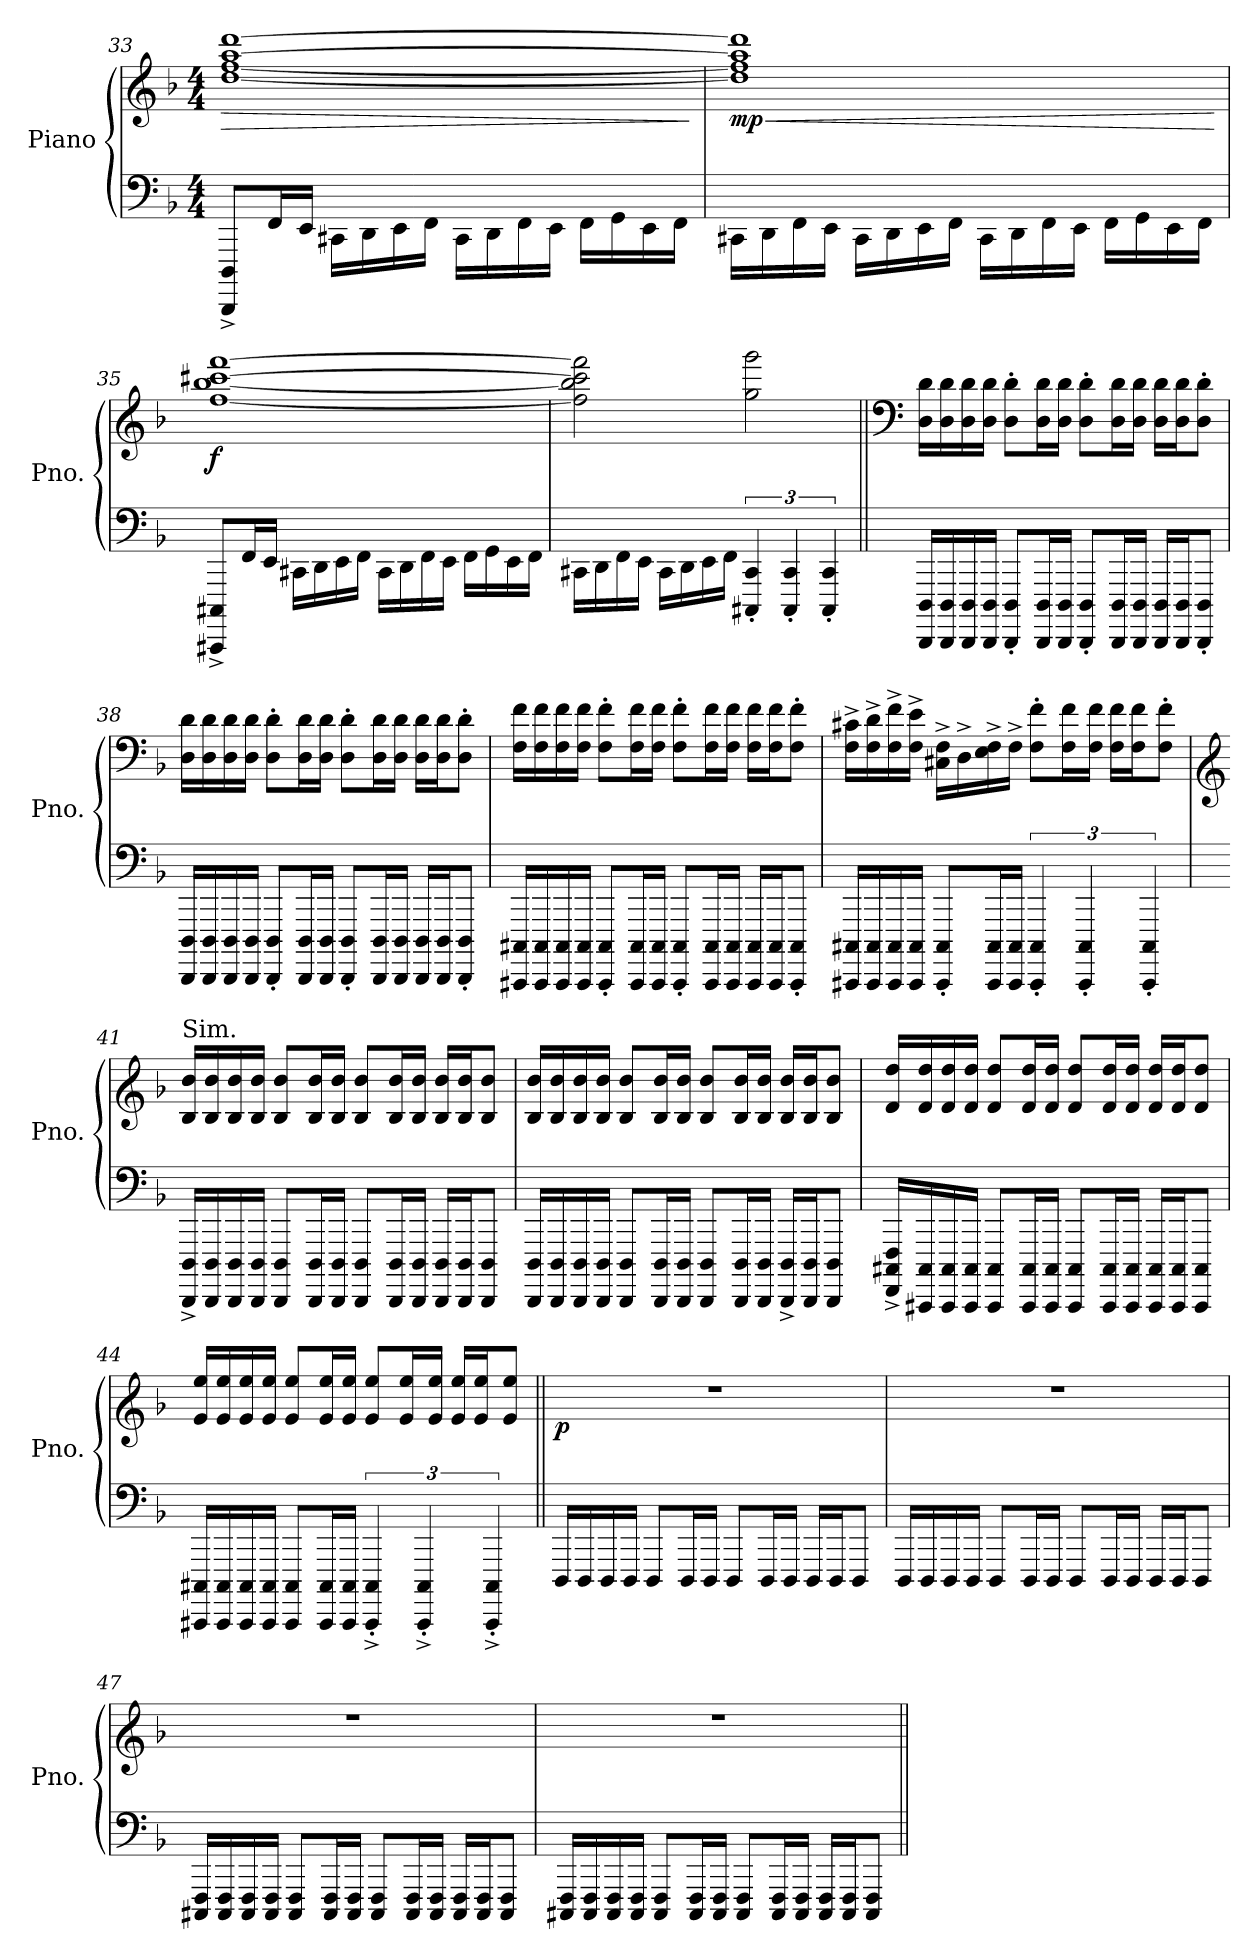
**kern	**kern	**dynam
*part1	*part1	*part1
*staff2	*staff1	*staff1/2
*I"Piano	*	*
*I'Pno.	*	*
!!LO:LB:g=z
*clefF4	*clefG2	*
*k[b-]	*k[b-]	*
*M4/4	*M4/4	*
*8va	*	*
=33	=33	=33
!	!	!LO:HP:b
8DDD/^ 8DD/^L	[1dd [1ff [1aa [1ddd	>
16F/L	.	.
16E/JJ	.	.
16C#X\LL	.	.
16D\	.	.
16E\	.	.
16F\JJ	.	.
16C#\LL	.	.
16D\	.	.
16F\	.	.
16E\JJ	.	.
16F\LL	.	.
16G\	.	.
16E\	.	.
16F\JJ	.	.
.	.	]
=34	=34	=34
!	!	!LO:HP:b
!	!	!LO:DY:n=1:b
16C#X\LL	1dd] 1ff] 1aa] 1ddd]	< mp
16D\	.	.
16F\	.	.
16E\JJ	.	.
16C#\LL	.	.
16D\	.	.
16E\	.	.
16F\JJ	.	.
16C#\LL	.	.
16D\	.	.
16F\	.	.
16E\JJ	.	.
16F\LL	.	.
16G\	.	.
16E\	.	.
16F\JJ	.	.
.	.	[
!!LO:PB:g=z
=35	=35	=35
!	!	!LO:DY:b
8CCC#X/^ 8CC#X/^L	[1ff [1bb- [1ccc#X [1fff	f
16F/L	.	.
16E/JJ	.	.
16C#X\LL	.	.
16D\	.	.
16E\	.	.
16F\JJ	.	.
16C#\LL	.	.
16D\	.	.
16F\	.	.
16E\JJ	.	.
16F\LL	.	.
16G\	.	.
16E\	.	.
16F\JJ	.	.
=36	=36	=36
16C#X\LL	2ff\] 2bb-\] 2ccc#\] 2fff\]	.
16D\	.	.
16F\	.	.
16E\JJ	.	.
16C#\LL	.	.
16D\	.	.
16E\	.	.
16F\JJ	.	.
6CC#X/' 6C#/'	2gg\ 2ggg\	.
6CC#/' 6C#/'	.	.
6CC#/' 6C#/'	.	.
!!LO:LB:g=z
=37||	=37||	=37||
*	*clefF4	*
*	*X8va	*
16DDD/ 16DD/LL	16D\ 16d\LL	.
16DDD/ 16DD/	16D\ 16d\	.
16DDD/ 16DD/	16D\ 16d\	.
16DDD/ 16DD/JJ	16D\ 16d\JJ	.
8DDD/' 8DD/'L	8D\' 8d\'L	.
16DDD/ 16DD/L	16D\ 16d\L	.
16DDD/ 16DD/JJ	16D\ 16d\JJ	.
8DDD/' 8DD/'L	8D\' 8d\'L	.
16DDD/ 16DD/L	16D\ 16d\L	.
16DDD/ 16DD/JJ	16D\ 16d\JJ	.
16DDD/ 16DD/LL	16D\ 16d\LL	.
16DDD/ 16DD/J	16D\ 16d\J	.
8DDD/' 8DD/'J	8D\' 8d\'J	.
=38	=38	=38
16DDD/ 16DD/LL	16D\ 16d\LL	.
16DDD/ 16DD/	16D\ 16d\	.
16DDD/ 16DD/	16D\ 16d\	.
16DDD/ 16DD/JJ	16D\ 16d\JJ	.
8DDD/' 8DD/'L	8D\' 8d\'L	.
16DDD/ 16DD/L	16D\ 16d\L	.
16DDD/ 16DD/JJ	16D\ 16d\JJ	.
8DDD/' 8DD/'L	8D\' 8d\'L	.
16DDD/ 16DD/L	16D\ 16d\L	.
16DDD/ 16DD/JJ	16D\ 16d\JJ	.
16DDD/ 16DD/LL	16D\ 16d\LL	.
16DDD/ 16DD/J	16D\ 16d\J	.
8DDD/' 8DD/'J	8D\' 8d\'J	.
!!LO:LB:g=z
=39	=39	=39
16CCC#X/ 16CC#X/LL	16F\ 16f\LL	.
16CCC#/ 16CC#/	16F\ 16f\	.
16CCC#/ 16CC#/	16F\ 16f\	.
16CCC#/ 16CC#/JJ	16F\ 16f\JJ	.
8CCC#/' 8CC#/'L	8F\' 8f\'L	.
16CCC#/ 16CC#/L	16F\ 16f\L	.
16CCC#/ 16CC#/JJ	16F\ 16f\JJ	.
8CCC#/' 8CC#/'L	8F\' 8f\'L	.
16CCC#/ 16CC#/L	16F\ 16f\L	.
16CCC#/ 16CC#/JJ	16F\ 16f\JJ	.
16CCC#/ 16CC#/LL	16F\ 16f\LL	.
16CCC#/ 16CC#/J	16F\ 16f\J	.
8CCC#/' 8CC#/'J	8F\' 8f\'J	.
=40	=40	=40
16CCC#X/ 16CC#X/LL	16F\^ 16c#X\^LL	.
16CCC#/ 16CC#/	16F\^ 16d\^	.
16CCC#/ 16CC#/	16F\^ 16f\^	.
16CCC#/ 16CC#/JJ	16F\^ 16e\^JJ	.
8CCC#/' 8CC#/'L	16C#X\^ 16F\^LL	.
.	16D^\	.
16CCC#/ 16CC#/L	16E\^ 16F\^	.
16CCC#/ 16CC#/JJ	16F^\JJ	.
6CCC#/' 6CC#/'	8F\' 8f\'L	.
.	16F\ 16f\L	.
6CCC#/' 6CC#/'	.	.
.	16F\ 16f\JJ	.
.	16F\ 16f\LL	.
.	16F\ 16f\J	.
6CCC#/' 6CC#/'	.	.
.	8F\' 8f\'J	.
!!LO:LB:g=z
=41	=41	=41
*	*clefG1	*
!	!LO:TX:a:t=Sim.	!
16DDD/^ 16DD/^LL	16d/ 16dd/LL	.
16DDD/ 16DD/	16d/ 16dd/	.
16DDD/ 16DD/	16d/ 16dd/	.
16DDD/ 16DD/JJ	16d/ 16dd/JJ	.
8DDD/ 8DD/L	8d/ 8dd/L	.
16DDD/ 16DD/L	16d/ 16dd/L	.
16DDD/ 16DD/JJ	16d/ 16dd/JJ	.
8DDD/ 8DD/L	8d/ 8dd/L	.
16DDD/ 16DD/L	16d/ 16dd/L	.
16DDD/ 16DD/JJ	16d/ 16dd/JJ	.
16DDD/ 16DD/LL	16d/ 16dd/LL	.
16DDD/ 16DD/J	16d/ 16dd/J	.
8DDD/ 8DD/J	8d/ 8dd/J	.
=42	=42	=42
16DDD/ 16DD/LL	16d/ 16dd/LL	.
16DDD/ 16DD/	16d/ 16dd/	.
16DDD/ 16DD/	16d/ 16dd/	.
16DDD/ 16DD/JJ	16d/ 16dd/JJ	.
8DDD/ 8DD/L	8d/ 8dd/L	.
16DDD/ 16DD/L	16d/ 16dd/L	.
16DDD/ 16DD/JJ	16d/ 16dd/JJ	.
8DDD/ 8DD/L	8d/ 8dd/L	.
16DDD/ 16DD/L	16d/ 16dd/L	.
16DDD/ 16DD/JJ	16d/ 16dd/JJ	.
16DDD/^ 16DD/^LL	16d/ 16dd/LL	.
16DDD/ 16DD/J	16d/ 16dd/J	.
8DDD/ 8DD/J	8d/ 8dd/J	.
!!LO:LB:g=z
=43	=43	=43
16FFF/^ 16CC#X/^ 16FF/^LL	16f/ 16ff/LL	.
16CCC#X/ 16CC#/	16f/ 16ff/	.
16CCC#/ 16CC#/	16f/ 16ff/	.
16CCC#/ 16CC#/JJ	16f/ 16ff/JJ	.
8CCC#/ 8CC#/L	8f/ 8ff/L	.
16CCC#/ 16CC#/L	16f/ 16ff/L	.
16CCC#/ 16CC#/JJ	16f/ 16ff/JJ	.
8CCC#/ 8CC#/L	8f/ 8ff/L	.
16CCC#/ 16CC#/L	16f/ 16ff/L	.
16CCC#/ 16CC#/JJ	16f/ 16ff/JJ	.
16CCC#/ 16CC#/LL	16f/ 16ff/LL	.
16CCC#/ 16CC#/J	16f/ 16ff/J	.
8CCC#/ 8CC#/J	8f/ 8ff/J	.
=44	=44	=44
16CCC#X/ 16CC#X/LL	16g/ 16gg/LL	.
16CCC#/ 16CC#/	16g/ 16gg/	.
16CCC#/ 16CC#/	16g/ 16gg/	.
16CCC#/ 16CC#/JJ	16g/ 16gg/JJ	.
8CCC#/ 8CC#/L	8g/ 8gg/L	.
16CCC#/ 16CC#/L	16g/ 16gg/L	.
16CCC#/ 16CC#/JJ	16g/ 16gg/JJ	.
6CCC#/'^ 6CC#/'^	8g/ 8gg/L	.
.	16g/ 16gg/L	.
6CCC#/'^ 6CC#/'^	.	.
.	16g/ 16gg/JJ	.
.	16g/ 16gg/LL	.
.	16g/ 16gg/J	.
6CCC#/'^ 6CC#/'^	.	.
.	8g/ 8gg/J	.
!!LO:PB:g=z
=45||	=45||	=45||
!	!	!LO:DY:b
16DD/LL	1r	p
16DD/	.	.
16DD/	.	.
16DD/JJ	.	.
8DD/L	.	.
16DD/L	.	.
16DD/JJ	.	.
8DD/L	.	.
16DD/L	.	.
16DD/JJ	.	.
16DD/LL	.	.
16DD/J	.	.
8DD/J	.	.
=46	=46	=46
16DD/LL	1r	.
16DD/	.	.
16DD/	.	.
16DD/JJ	.	.
8DD/L	.	.
16DD/L	.	.
16DD/JJ	.	.
8DD/L	.	.
16DD/L	.	.
16DD/JJ	.	.
16DD/LL	.	.
16DD/J	.	.
8DD/J	.	.
!!LO:LB:g=z
=47	=47	=47
16CC#X/ 16FF/LL	1r	.
16CC#/ 16FF/	.	.
16CC#/ 16FF/	.	.
16CC#/ 16FF/JJ	.	.
8CC#/ 8FF/L	.	.
16CC#/ 16FF/L	.	.
16CC#/ 16FF/JJ	.	.
8CC#/ 8FF/L	.	.
16CC#/ 16FF/L	.	.
16CC#/ 16FF/JJ	.	.
16CC#/ 16FF/LL	.	.
16CC#/ 16FF/J	.	.
8CC#/ 8FF/J	.	.
=48	=48	=48
16CC#X/ 16FF/LL	1r	.
16CC#/ 16FF/	.	.
16CC#/ 16FF/	.	.
16CC#/ 16FF/JJ	.	.
8CC#/ 8FF/L	.	.
16CC#/ 16FF/L	.	.
16CC#/ 16FF/JJ	.	.
8CC#/ 8FF/L	.	.
16CC#/ 16FF/L	.	.
16CC#/ 16FF/JJ	.	.
16CC#/ 16FF/LL	.	.
16CC#/ 16FF/J	.	.
8CC#/ 8FF/J	.	.
=||	=||	=||
*-	*-	*-
